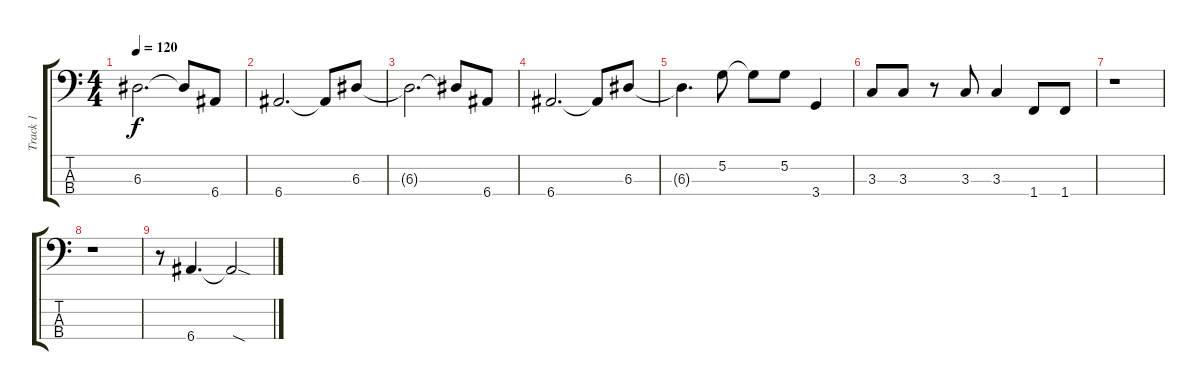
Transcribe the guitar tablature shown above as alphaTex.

\track ("Track 1" "Track 1") {instrument electricbassfinger}
\staff {score tabs}
\tuning (G2 D2 A1 E1) {hide}
\ts (4 4)
\tempo 120
\clef f4
\ks c
6.3{t}.2{d dy f} 6.3{t}.8 6.4.8 |
6.4.2{d} 6.4{t}.8 6.3.8 |
6.3{t}.2{d} 6.3{t}.8 6.4.8 |
6.4.2{d} 6.4{t}.8 6.3.8 |
6.3{t}.4{d} 5.2.8 5.2{t}.8 5.2.8 3.4.4 |
3.3.8 3.3.8 r.8 3.3.8 3.3.4 1.4.8 1.4.8 |
r.1 |
r.1 |
r.8 6.4.4{d} 6.4{sod t}.2
